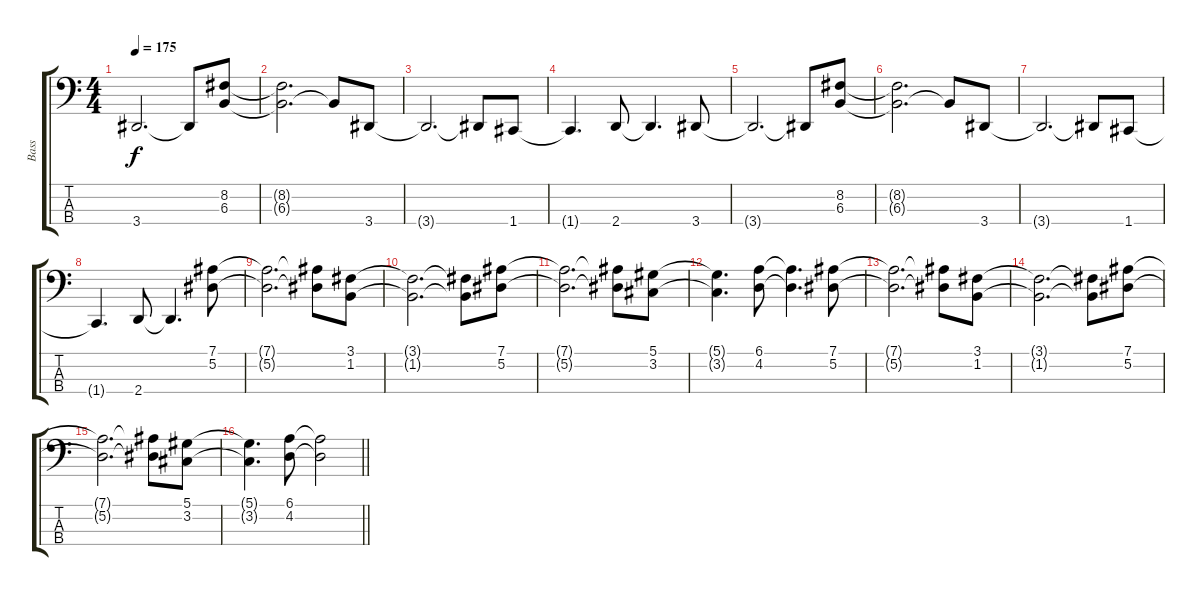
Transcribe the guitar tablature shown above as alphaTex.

\track ("Bass" "Bass") {instrument electricbasspick}
\staff {score tabs}
\tuning (Eb2 Bb1 F1 C1) {hide}
\ts (4 4)
\tempo 175
\clef f4
\ks c
3.4{t}.2{d dy f} 3.4{t}.8 (8.2 6.3).8 |
(8.2{t} 6.3{t}).2{d} 6.3{t}.8 3.4.8 |
3.4{t}.2{d} 3.4{t}.8 1.4.8 |
1.4{t}.4{d} 2.4.8 2.4{t}.4{d} 3.4.8 |
3.4{t}.2{d} 3.4{t}.8 (8.2 6.3).8 |
(8.2{t} 6.3{t}).2{d} 6.3{t}.8 3.4.8 |
3.4{t}.2{d} 3.4{t}.8 1.4.8 |
1.4{t}.4{d} 2.4.8 2.4{t}.4{d} (7.1 5.2).8 |
(7.1{t} 5.2{t}).2{d} (7.1{t} 5.2{t}).8 (3.1 1.2).8 |
(3.1{t} 1.2{t}).2{d} (3.1{t} 1.2{t}).8 (7.1 5.2).8 |
(7.1{t} 5.2{t}).2{d} (7.1{t} 5.2{t}).8 (5.1 3.2).8 |
(5.1{t} 3.2{t}).4{d} (6.1 4.2).8 (6.1{t} 4.2{t}).4{d} (7.1 5.2).8 |
(7.1{t} 5.2{t}).2{d} (7.1{t} 5.2{t}).8 (3.1 1.2).8 |
(3.1{t} 1.2{t}).2{d} (3.1{t} 1.2{t}).8 (7.1 5.2).8 |
(7.1{t} 5.2{t}).2{d} (7.1{t} 5.2{t}).8 (5.1 3.2).8 |
\barLineRight lightlight
(5.1{t} 3.2{t}).4{d} (6.1 4.2).8 (6.1{t} 4.2{t}).2
